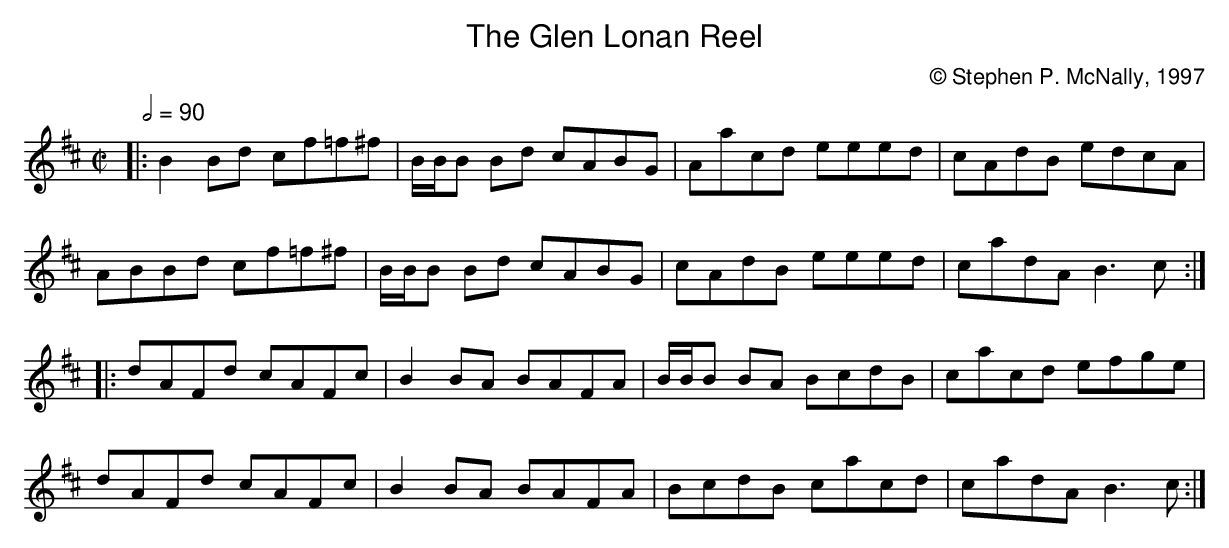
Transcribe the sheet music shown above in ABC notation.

X:1
T:The Glen Lonan Reel
C:© Stephen P. McNally, 1997
M:C|
L:1/8
Q:1/2=90
K:Bm
|: B2 Bd cf=f^f | B/B/B Bd cABG |Aacd eeed|cAdB edcA|
ABBd cf=f^f | B/B/B Bd cABG | cAdB eeed | cadA B3c :|
|: dAFd cAFc | B2 BA BAFA | B/B/B BA BcdB | cacd efge |
dAFd cAFc | B2 BA BAFA | BcdB cacd | cadA B3c :|
